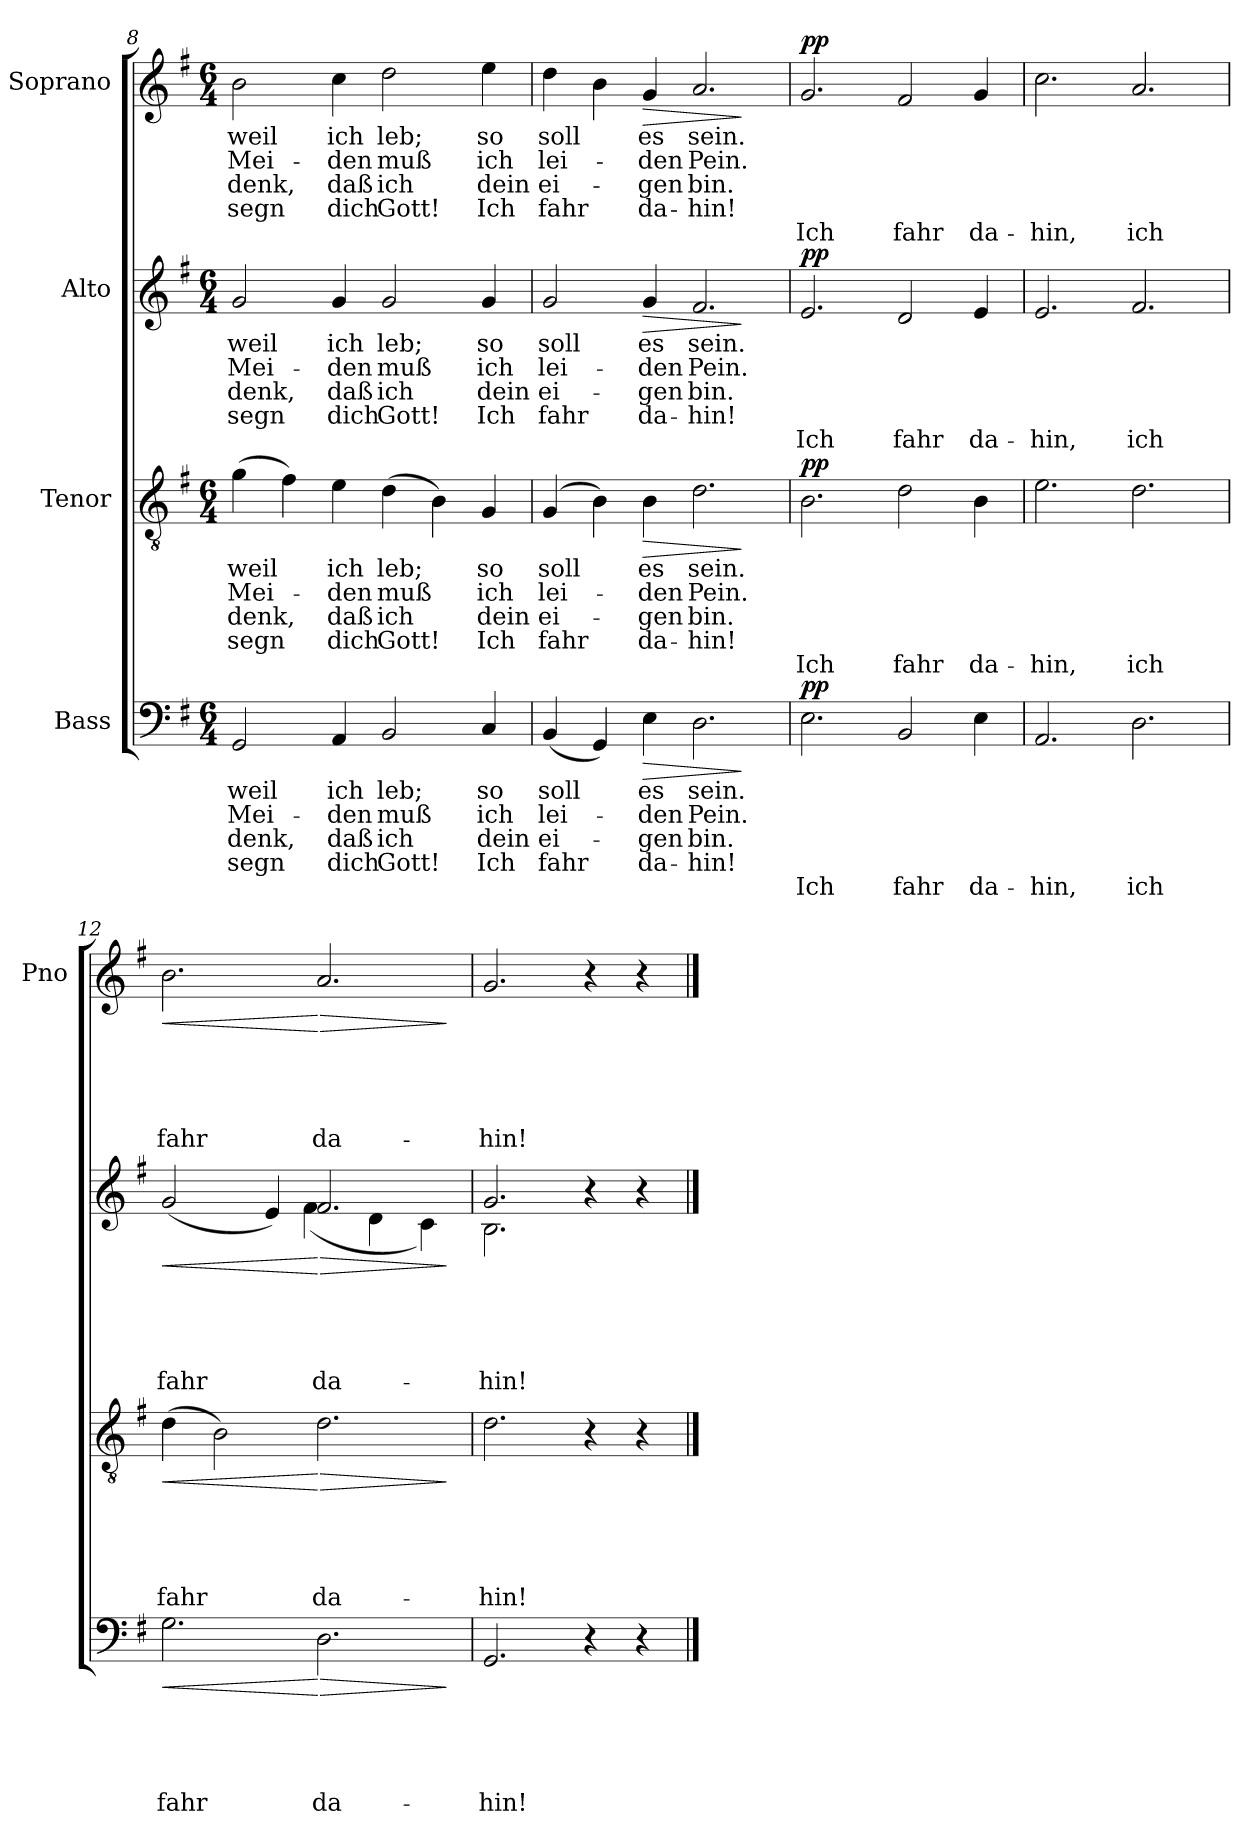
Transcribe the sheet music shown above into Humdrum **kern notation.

**kern	**text	**text	**text	**text	**text	**dynam	**kern	**text	**text	**text	**text	**text	**dynam	**kern	**text	**text	**text	**text	**text	**dynam	**kern	**text	**text	**text	**text	**text	**dynam
*part4	*part4	*part4	*part4	*part4	*part4	*part4	*part3	*part3	*part3	*part3	*part3	*part3	*part3	*part2	*part2	*part2	*part2	*part2	*part2	*part2	*part1	*part1	*part1	*part1	*part1	*part1	*part1
*staff4	*staff4	*staff4	*staff4	*staff4	*staff4	*staff4	*staff3	*staff3	*staff3	*staff3	*staff3	*staff3	*staff3	*staff2	*staff2	*staff2	*staff2	*staff2	*staff2	*staff2	*staff1	*staff1	*staff1	*staff1	*staff1	*staff1	*staff1
*I"Bass	*	*	*	*	*	*	*I"Tenor	*	*	*	*	*	*	*I"Alto	*	*	*	*	*	*	*I"Soprano	*	*	*	*	*	*
*	*	*	*	*	*	*	*	*	*	*	*	*	*	*	*	*	*	*	*	*	*I'Pno	*	*	*	*	*	*
*clefF4	*	*	*	*	*	*	*clefGv2	*	*	*	*	*	*	*clefG2	*	*	*	*	*	*	*clefG2	*	*	*	*	*	*
*k[f#]	*	*	*	*	*	*	*k[f#]	*	*	*	*	*	*	*k[f#]	*	*	*	*	*	*	*k[f#]	*	*	*	*	*	*
*G:	*	*	*	*	*	*	*G:	*	*	*	*	*	*	*G:	*	*	*	*	*	*	*G:	*	*	*	*	*	*
*M6/4	*	*	*	*	*	*	*M6/4	*	*	*	*	*	*	*M6/4	*	*	*	*	*	*	*M6/4	*	*	*	*	*	*
=8	=8	=8	=8	=8	=8	=8	=8	=8	=8	=8	=8	=8	=8	=8	=8	=8	=8	=8	=8	=8	=8	=8	=8	=8	=8	=8	=8
2GG/	-weil	Mei-	-denk,	-segn	.	.	(4g\	-weil	Mei-	-denk,	-segn	.	.	2g/	-weil	Mei-	-denk,	-segn	.	.	2b\	-weil	Mei-	-denk,	-segn	.	.
.	.	.	.	.	.	.	4f#\)	.	.	.	.	.	.	.	.	.	.	.	.	.	.	.	.	.	.	.	.
4AA/	ich	-den	daß	dich	.	.	4e\	ich	-den	daß	dich	.	.	4g/	ich	-den	daß	dich	.	.	4cc\	ich	-den	daß	dich	.	.
2BB/	leb;	muß	ich	Gott!	.	.	(4d\	leb;	muß	ich	Gott!	.	.	2g/	leb;	muß	ich	Gott!	.	.	2dd\	leb;	muß	ich	Gott!	.	.
.	.	.	.	.	.	.	4B\)	.	.	.	.	.	.	.	.	.	.	.	.	.	.	.	.	.	.	.	.
4C/	so	ich	dein	Ich	.	.	4G/	so	ich	dein	Ich	.	.	4g/	so	ich	dein	Ich	.	.	4ee\	so	ich	dein	Ich	.	.
!!LO:PB:g=z
=9	=9	=9	=9	=9	=9	=9	=9	=9	=9	=9	=9	=9	=9	=9	=9	=9	=9	=9	=9	=9	=9	=9	=9	=9	=9	=9	=9
(4BB/	soll	lei-	ei-	fahr	.	.	(4G/	soll	lei-	ei-	fahr	.	.	2g/	soll	lei-	ei-	fahr	.	.	4dd\	soll	lei-	ei-	fahr	.	.
4GG/)	.	.	.	.	.	.	4B\)	.	.	.	.	.	.	.	.	.	.	.	.	.	4b\	.	.	.	.	.	.
!	!	!	!	!	!	!LO:HP:b	!	!	!	!	!	!	!LO:HP:b	!	!	!	!	!	!	!LO:HP:b	!	!	!	!	!	!	!LO:HP:b
4E\	es	-den	-gen	da-	.	>	4B\	es	-den	-gen	da-	.	>	4g/	es	-den	-gen	da-	.	>	4g/	es	-den	-gen	da-	.	>
2.D\	sein.	Pein.	bin.	-hin!	.	.	2.d\	sein.	Pein.	bin.	-hin!	.	.	2.f#/	sein.	Pein.	bin.	-hin!	.	.	2.a/	sein.	Pein.	bin.	-hin!	.	.
.	.	.	.	.	.	]	.	.	.	.	.	.	]	.	.	.	.	.	.	]	.	.	.	.	.	.	]
=10	=10	=10	=10	=10	=10	=10	=10	=10	=10	=10	=10	=10	=10	=10	=10	=10	=10	=10	=10	=10	=10	=10	=10	=10	=10	=10	=10
!	!	!	!	!	!	!LO:DY:a	!	!	!	!	!	!	!LO:DY:a	!	!	!	!	!	!	!LO:DY:a	!	!	!	!	!	!	!LO:DY:a
2.E\	.	.	.	.	Ich	pp	2.B\	.	.	.	.	Ich	pp	2.e/	.	.	.	.	Ich	pp	2.g/	.	.	.	.	Ich	pp
2BB/	.	.	.	.	fahr	.	2d\	.	.	.	.	fahr	.	2d/	.	.	.	.	fahr	.	2f#/	.	.	.	.	fahr	.
4E\	.	.	.	.	da-	.	4B\	.	.	.	.	da-	.	4e/	.	.	.	.	da-	.	4g/	.	.	.	.	da-	.
=11	=11	=11	=11	=11	=11	=11	=11	=11	=11	=11	=11	=11	=11	=11	=11	=11	=11	=11	=11	=11	=11	=11	=11	=11	=11	=11	=11
2.AA/	.	.	.	.	-hin,	.	2.e\	.	.	.	.	-hin,	.	2.e/	.	.	.	.	-hin,	.	2.cc\	.	.	.	.	-hin,	.
2.D\	.	.	.	.	ich	.	2.d\	.	.	.	.	ich	.	2.f#/	.	.	.	.	ich	.	2.a/	.	.	.	.	ich	.
=12	=12	=12	=12	=12	=12	=12	=12	=12	=12	=12	=12	=12	=12	=12	=12	=12	=12	=12	=12	=12	=12	=12	=12	=12	=12	=12	=12
!	!	!	!	!	!	!LO:HP:b	!	!	!	!	!	!	!LO:HP:b	!	!	!	!	!	!	!LO:HP:b	!	!	!	!	!	!	!LO:HP:b
*	*	*	*	*	*	*	*	*	*	*	*	*	*	*^	*	*	*	*	*	*	*	*	*	*	*	*	*
2.G\	.	.	.	.	fahr	<	(4d\	.	.	.	.	fahr	<	(2g/	2.ryy	.	.	.	.	fahr	<	2.b\	.	.	.	.	fahr	<
.	.	.	.	.	.	.	2B\)	.	.	.	.	.	.	.	.	.	.	.	.	.	.	.	.	.	.	.	.	.
.	.	.	.	.	.	.	.	.	.	.	.	.	.	4e/)	.	.	.	.	.	.	.	.	.	.	.	.	.	.
!	!	!	!	!	!	!LO:HP:n=1:b	!	!	!	!	!	!	!LO:HP:n=1:b	!	!	!	!	!	!	!	!LO:HP:n=1:b	!	!	!	!	!	!	!LO:HP:n=1:b
2.D\	.	.	.	.	da-	[ >	2.d\	.	.	.	.	da-	[ >	2.f#/	(4f#\	.	.	.	.	da-	[ >	2.a/	.	.	.	.	da-	[ >
.	.	.	.	.	.	.	.	.	.	.	.	.	.	.	4d\	.	.	.	.	.	.	.	.	.	.	.	.	.
.	.	.	.	.	.	.	.	.	.	.	.	.	.	.	4c\)	.	.	.	.	.	.	.	.	.	.	.	.	.
*	*	*	*	*	*	*	*	*	*	*	*	*	*	*v	*v	*	*	*	*	*	*	*	*	*	*	*	*	*
.	.	.	.	.	.	]	.	.	.	.	.	.	]	.	.	.	.	.	.	]	.	.	.	.	.	.	]
=13	=13	=13	=13	=13	=13	=13	=13	=13	=13	=13	=13	=13	=13	=13	=13	=13	=13	=13	=13	=13	=13	=13	=13	=13	=13	=13	=13
*	*	*	*	*	*	*	*	*	*	*	*	*	*	*^	*	*	*	*	*	*	*	*	*	*	*	*	*
2.GG/	.	.	.	.	-hin!	.	2.d\	.	.	.	.	-hin!	.	2.g/	2.B\	.	.	.	.	-hin!	.	2.g/	.	.	.	.	-hin!	.
4r	.	.	.	.	.	.	4r	.	.	.	.	.	.	4r	2ryy	.	.	.	.	.	.	4r	.	.	.	.	.	.
4r	.	.	.	.	.	.	4r	.	.	.	.	.	.	4r	.	.	.	.	.	.	.	4r	.	.	.	.	.	.
*	*	*	*	*	*	*	*	*	*	*	*	*	*	*v	*v	*	*	*	*	*	*	*	*	*	*	*	*	*
==	==	==	==	==	==	==	==	==	==	==	==	==	==	==	==	==	==	==	==	==	==	==	==	==	==	==	==
*-	*-	*-	*-	*-	*-	*-	*-	*-	*-	*-	*-	*-	*-	*-	*-	*-	*-	*-	*-	*-	*-	*-	*-	*-	*-	*-	*-
